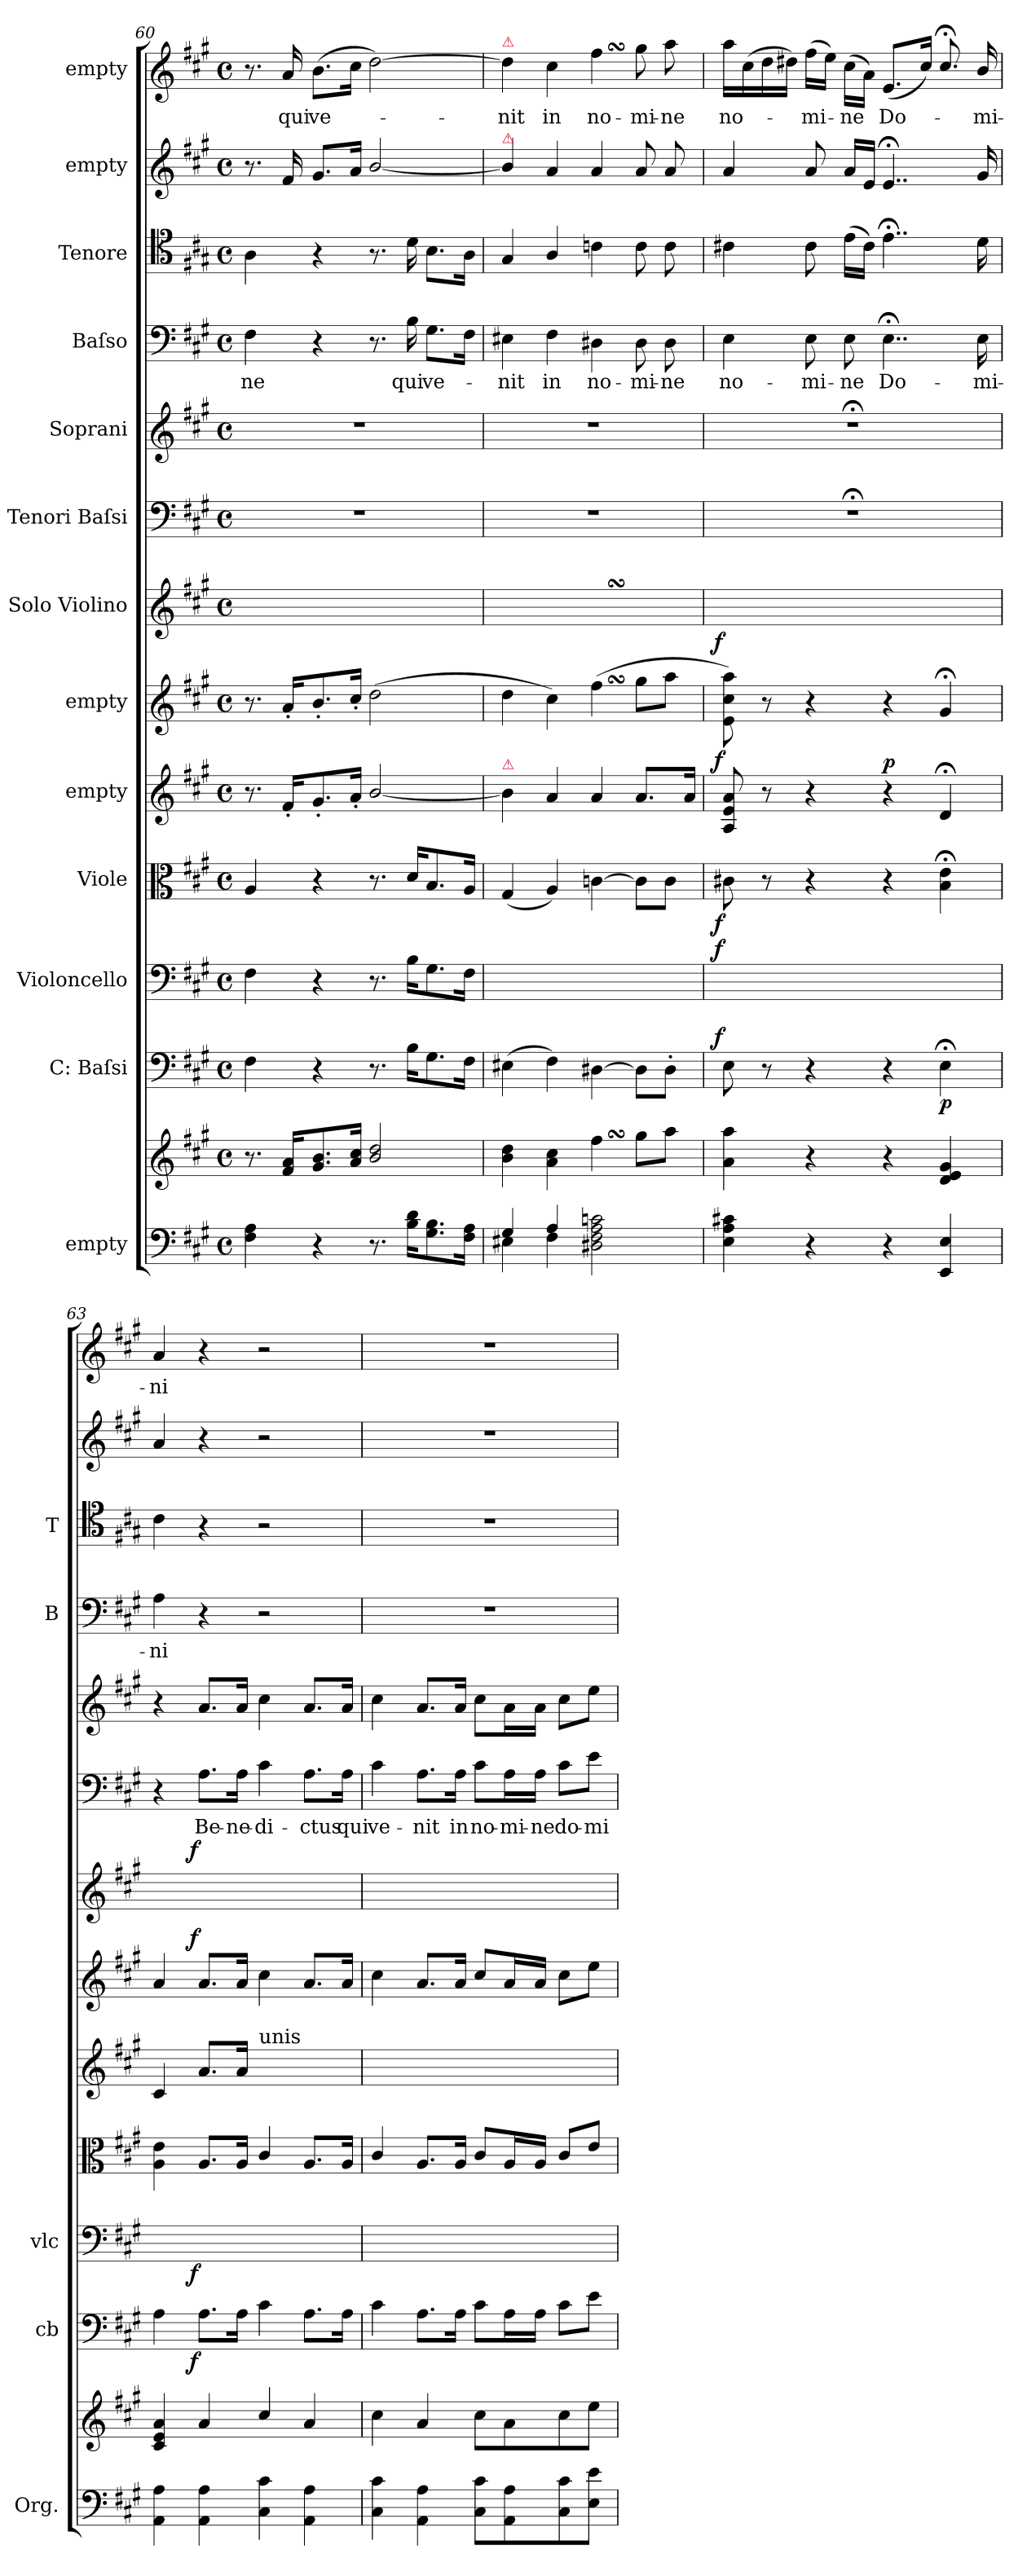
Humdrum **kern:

**kern	**kern	**kern	**dynam	**kern	**dynam	**kern	**dynam	**kern	**dynam	**kern	**dynam	**kern	**dynam	**kern	**text	**kern	**kern	**text	**kern	**kern	**kern	**text
*part13	*part13	*part12	*part12	*part11	*part11	*part10	*part10	*part9	*part9	*part8	*part8	*part7	*part7	*part6	*part6	*part5	*part4	*part4	*part3	*part2	*part1	*part1
*staff14	*staff13	*staff12	*staff12	*staff11	*staff11	*staff10	*staff10	*staff9	*staff9	*staff8	*staff8	*staff7	*staff7	*staff6	*staff6	*staff5	*staff4	*staff4	*staff3	*staff2	*staff1	*staff1
*I"empty	*	*I"C: Baſsi	*	*I"Violoncello	*	*I"Viole	*	*I"empty	*	*I"empty	*	*I"Solo Violino	*	*I"Tenori Baſsi	*	*I"Soprani	*I"Baſso	*	*I"Tenore	*I"empty	*I"empty	*
*I'Org.	*	*I'cb	*	*I'vlc	*	*	*	*	*	*	*	*	*	*	*	*	*I'B	*	*I'T	*	*	*
*clefF4	*clefG2	*clefF4	*	*clefF4	*	*clefC3	*	*clefG2	*	*clefG2	*	*clefG2	*	*clefF4	*	*clefG2	*clefF4	*	*clefC4	*clefG2	*clefG2	*
*k[f#c#g#]	*k[f#c#g#]	*k[f#c#g#]	*	*k[f#c#g#]	*	*k[f#c#g#]	*	*k[f#c#g#]	*	*k[f#c#g#]	*	*k[f#c#g#]	*	*k[f#c#g#]	*	*k[f#c#g#]	*k[f#c#g#]	*	*k[f#c#g#]	*k[f#c#g#]	*k[f#c#g#]	*
*A:	*A:	*A:	*	*A:	*	*A:	*	*A:	*	*A:	*	*A:	*	*A:	*	*A:	*A:	*	*A:	*A:	*A:	*
*M4/4	*M4/4	*M4/4	*	*M4/4	*	*M4/4	*	*M4/4	*	*M4/4	*	*M4/4	*	*M4/4	*	*M4/4	*M4/4	*	*M4/4	*M4/4	*M4/4	*
*met(c)	*met(c)	*met(c)	*	*met(c)	*	*met(c)	*	*met(c)	*	*met(c)	*	*met(c)	*	*met(c)	*	*met(c)	*met(c)	*	*met(c)	*met(c)	*met(c)	*
=60	=60	=60	=60	=60	=60	=60	=60	=60	=60	=60	=60	=60	=60	=60	=60	=60	=60	=60	=60	=60	=60	=60
4F#\ 4A\	8.r	4F#\	.	4F#\	.	4A/	.	8.r	.	8.r	.	8.ryy	.	1r	.	1r	4F#\	-ne	4A\	8.r	8.r	.
.	16f#/ 16a/KL	.	.	.	.	.	.	16f#'/KL	.	16a'/KL	.	16a'/KLyy	.	.	.	.	.	.	.	16f#/	16a/	qui
4r	8.g#/ 8.b/	4r	.	4r	.	4r	.	8.g#'/	.	8.b'/	.	8.b'/yy	.	.	.	.	4r	.	4r	8.g#/L	(8.b\L	ve-
.	16a/ 16cc#/Jk	.	.	.	.	.	.	16a'/Jk	.	16cc#'/Jk	.	16cc#'/Jkyy	.	.	.	.	.	.	.	16a/Jk	16cc#\Jk	.
8.r	2b/ 2dd/	8.r	.	8.r	.	8.r	.	[2b/	.	(2dd\	.	(2dd\yy	.	.	.	.	8.r	.	8.r	[2b/	[2dd\)	.
16B\ 16d\KL	.	16B\KL	.	16B\KL	.	16d/KL	.	.	.	.	.	.	.	.	.	.	16B\	qui	16d\	.	.	.
8.G#\ 8.B\	.	8.G#\	.	8.G#\	.	8.B/	.	.	.	.	.	.	.	.	.	.	8.G#\L	ve-	8.B\L	.	.	.
16F#\ 16A\Jk	.	16F#\Jk	.	16F#\Jk	.	16A/Jk	.	.	.	.	.	.	.	.	.	.	16F#\Jk	.	16A\Jk	.	.	.
=61	=61	=61	=61	=61	=61	=61	=61	=61	=61	=61	=61	=61	=61	=61	=61	=61	=61	=61	=61	=61	=61	=61
*^	*	*	*	*	*	*	*	*	*	*	*	*	*	*	*	*	*	*	*	*	*	*
!	!	!	!	!	!	!	!	!	!	!	!	!	!	!	!	!	!	!	!	!	!	!LO:TX:a:color=crimson:t=⚠	!
!	!	!	!	!	!	!	!	!	!	!	!	!	!	!	!	!	!	!	!	!	!LO:TX:a:color=crimson:t=⚠	!	!
!	!	!	!	!	!	!	!	!	!LO:TX:a:color=crimson:t=⚠	!	!	!	!	!	!	!	!	!	!	!	!	!	!
4G#/	4E#X\	4b\ 4dd\	(4E#X\	.	(4E#X\yy	.	(4G#/	.	4b\]	.	4dd\	.	4dd\yy	.	1r	.	1r	4E#X\	-nit	4G#/	4b/]	4dd\]	-nit
4A/	4F#\	4a\ 4cc#\	4F#\)	.	4F#\yy)	.	4A/)	.	4a/	.	4cc#\)	.	4cc#\yy)	.	.	.	.	4F#\	in	4A/	4a/	4cc#\	in
2D#X\ 2F#\ 2A\ 2cn\	2ryy	4ff#SSS\	[4D#X\	.	[4D#X\yy	.	[4cn\	.	4a/	.	(4ff#SSS\	.	(4ff#SSS\yy	.	.	.	.	4D#X\	no-	4cn\	4a/	4ff#SSS\	no-
.	.	8gg#\L	8D#\L]	.	8D#\Lyy]	.	8c\L]	.	8.a/L	.	8gg#\L	.	8gg#\Lyy	.	.	.	.	8D#\	-mi-	8c\	8a/	8gg#\	-mi-
.	.	8aa\J	8D#'\J	.	8D#'\Jyy	.	8c\J	.	.	.	8aa\J	.	8aa\Jyy	.	.	.	.	8D#\	-ne	8c\	8a/	8aa\	-ne
.	.	.	.	.	.	.	.	.	16a/Jk	.	.	.	.	.	.	.	.	.	.	.	.	.	.
*v	*v	*	*	*	*	*	*	*	*	*	*	*	*	*	*	*	*	*	*	*	*	*	*
=62	=62	=62	=62	=62	=62	=62	=62	=62	=62	=62	=62	=62	=62	=62	=62	=62	=62	=62	=62	=62	=62	=62
!	!	!	!LO:DY:a:rj	!	!LO:DY:a:rj	!	!LO:DY:rj	!	!	!	!LO:DY:rj	!	!LO:DY:rj	!	!	!	!	!	!	!	!	!
4E\ 4A\ 4c#X\	4a\ 4aa\	8E\	f	8E\yy	f	8c#X\	f	8A/ 8e/ 8a/	.	8e\ 8cc#\ 8aa\)	f	8eyy\ 8cc#yy\ 8aayy\)	f	1r;<	.	1r;<	4E\	no-	4c#X\	4a/	16aa\LL	no-
.	.	.	.	.	.	.	.	.	.	.	.	.	.	.	.	.	.	.	.	.	(16cc#\	.
.	.	8r	.	8ryy	.	8r	.	8r	.	8r	.	8ryy	.	.	.	.	.	.	.	.	16dd\	.
.	.	.	.	.	.	.	.	.	.	.	.	.	.	.	.	.	.	.	.	.	16dd#X\JJ)	.
4r	4r	4r	.	4ryy	.	4r	.	4r	.	4r	.	4ryy	.	.	.	.	8E\	-mi-	8c#\	8a/	(16ff#\LL	-mi-
.	.	.	.	.	.	.	.	.	.	.	.	.	.	.	.	.	.	.	.	.	16ee\JJ)	.
.	.	.	.	.	.	.	.	.	.	.	.	.	.	.	.	.	8E\	-ne	(16e\LL	16a/LL	(16cc#\LL	-ne
.	.	.	.	.	.	.	.	.	.	.	.	.	.	.	.	.	.	.	16c#\JJ)	16e/JJ	16a\JJ)	.
!	!	!	!	!	!	!	!	!	!LO:DY:a	!	!	!	!	!	!	!	!	!	!	!	!	!
4r	4r	4r	.	4ryy	.	4r	.	4r	p	4r	.	4ryy	.	.	.	.	4..E;<\	Do-	4..e;<\	4..e;</	(8.e/L	Do-
.	.	.	.	.	.	.	.	.	.	.	.	.	.	.	.	.	.	.	.	.	16cc#/Jk)	.
4EE/ 4E/	4d/ 4e/ 4g#/	4E;<\	p	4BByy/ 4Eyy/	.	4B;<\ 4e;<\	.	4d;</	.	4g#;</	.	4g#/yy	.	.	.	.	.	.	.	.	8.cc#;</	.
.	.	.	.	.	.	.	.	.	.	.	.	.	.	.	.	.	16E\	-mi-	16d\	16g#/	16b/	-mi-
=63	=63	=63	=63	=63	=63	=63	=63	=63	=63	=63	=63	=63	=63	=63	=63	=63	=63	=63	=63	=63	=63	=63
4AA\ 4A\	4c#/ 4e/ 4a/	4A\	.	4A\yy	.	4A\ 4e\	.	4c#/	.	4a/	.	4a/yy	.	4r	.	4r	4A\	-ni	4c#\	4a/	4a/	-ni
!	!	!	!LO:DY:rj	!	!LO:DY:rj	!	!	!	!	!	!LO:DY:a:rj	!	!LO:DY:a:rj	!	!	!	!	!	!	!	!	!
4AA\ 4A\	4a/	8.A\L	f	8.A\Lyy	f	8.A/L	.	8.a/L	.	8.a/L	f	8.a/Lyy	f	8.A\L	Be-	8.a/L	4r	.	4r	4r	4r	.
.	.	16A\Jk	.	16A\Jkyy	.	16A/Jk	.	16a/Jk	.	16a/Jk	.	16a/Jkyy	.	16A\Jk	-ne-	16a/Jk	.	.	.	.	.	.
!	!	!	!	!	!	!	!	!LO:TX:a:t=unis	!	!	!	!	!	!	!	!	!	!	!	!	!	!
4C#\ 4c#\	4cc#/	4c#\	.	4c#\yy	.	4c#/	.	4cc#\yy	.	4cc#\	.	4cc#\yy	.	4c#\	-di-	4cc#\	2r	.	2r	2r	2r	.
4AA\ 4A\	4a/	8.A\L	.	8.A\Lyy	.	8.A/L	.	8.a/Lyy	.	8.a/L	.	8.a/Lyy	.	8.A\L	-ctus	8.a/L	.	.	.	.	.	.
.	.	16A\Jk	.	16A\Jkyy	.	16A/Jk	.	16a/Jkyy	.	16a/Jk	.	16a/Jkyy	.	16A\Jk	qui	16a/Jk	.	.	.	.	.	.
=64	=64	=64	=64	=64	=64	=64	=64	=64	=64	=64	=64	=64	=64	=64	=64	=64	=64	=64	=64	=64	=64	=64
4C#\ 4c#\	4cc#\	4c#\	.	4c#\yy	.	4c#/	.	4cc#\yy	.	4cc#\	.	4cc#\yy	.	4c#\	ve-	4cc#\	1r	.	1r	1r	1r	.
4AA\ 4A\	4a/	8.A\L	.	8.A\Lyy	.	8.A/L	.	8.a/Lyy	.	8.a/L	.	8.a/Lyy	.	8.A\L	-nit	8.a/L	.	.	.	.	.	.
.	.	16A\Jk	.	16A\Jkyy	.	16A/Jk	.	16a/Jkyy	.	16a/Jk	.	16a/Jkyy	.	16A\Jk	in	16a/Jk	.	.	.	.	.	.
8C#\ 8c#\L	8cc#\L	8c#\L	.	8c#\Lyy	.	8c#/L	.	8cc#/Lyy	.	8cc#/L	.	8cc#/Lyy	.	8c#\L	no-	8cc#\L	.	.	.	.	.	.
8AA\ 8A\	8a\	16A\L	.	16A\Lyy	.	16A/L	.	16a/Lyy	.	16a/L	.	16a/Lyy	.	16A\L	-mi-	16a\L	.	.	.	.	.	.
.	.	16A\JJ	.	16A\JJyy	.	16A/JJ	.	16a/JJyy	.	16a/JJ	.	16a/JJyy	.	16A\JJ	-ne	16a\JJ	.	.	.	.	.	.
8C#\ 8c#\	8cc#\	8c#\L	.	8c#\Lyy	.	8c#/L	.	8cc#\Lyy	.	8cc#\L	.	8cc#\Lyy	.	8c#\L	do-	8cc#\L	.	.	.	.	.	.
8E\ 8e\J	8ee\J	8e\J	.	8e\Jyy	.	8e/J	.	8ee\Jyy	.	8ee\J	.	8ee\Jyy	.	8e\J	-mi-	8ee\J	.	.	.	.	.	.
=	=	=	=	=	=	=	=	=	=	=	=	=	=	=	=	=	=	=	=	=	=	=
*-	*-	*-	*-	*-	*-	*-	*-	*-	*-	*-	*-	*-	*-	*-	*-	*-	*-	*-	*-	*-	*-	*-
